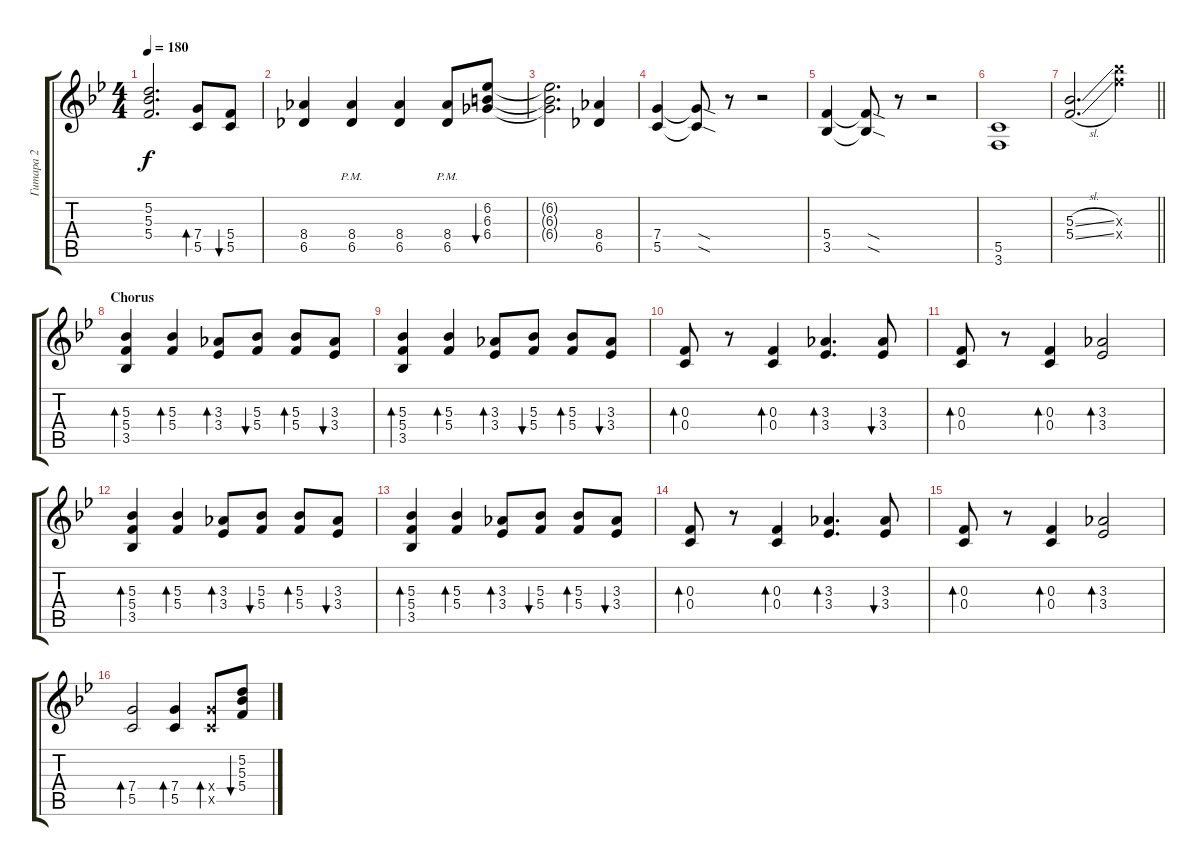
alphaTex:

\track ("Гитара 2" "Гитара 2") {instrument distortionguitar}
\staff {score tabs}
\tuning (D4 A3 F3 C3 G2 D2) {hide}
\ts (4 4)
\tempo 180
\clef g2
\ks gminor
(5.2{t} 5.3{t} 5.4{t}).2{d dy f} (7.4 5.5).8{bd 60} (5.4 5.5).8{bu 60} |
(8.4 6.5).4 (8.4{pm} 6.5{pm}).4 (8.4 6.5).4 (8.4{pm} 6.5{pm}).8 (6.2 6.3 6.4).8{bu 60} |
(6.2{t} 6.3{t} 6.4{t}).2{d} (8.4 6.5).4 |
(7.4 5.5).4 (7.4{sod t} 5.5{sod t}).8 r.8 r.2 |
(5.4 3.5).4 (5.4{sod t} 3.5{sod t}).8 r.8 r.2 |
(5.5 3.6).1 |
\barLineRight lightlight
(5.3{sl} 5.4{sl}).2{d} (17.3{x} 17.4{x}).4 |
\section ("" "Chorus")
(5.3 5.4 3.5).4{bd 60} (5.3 5.4).4{bd 60} (3.3 3.4).8{bd 60} (5.3 5.4).8{bu 60} (5.3 5.4).8{bd 60} (3.3 3.4).8{bu 60} |
(5.3 5.4 3.5).4{bd 60} (5.3 5.4).4{bd 60} (3.3 3.4).8{bd 60} (5.3 5.4).8{bu 60} (5.3 5.4).8{bd 60} (3.3 3.4).8{bu 60} |
(0.3 0.4).8{bd 60} r.8 (0.3 0.4).4{bd 60} (3.3 3.4).4{d bd 60} (3.3 3.4).8{bu 60} |
(0.3 0.4).8{bd 60} r.8 (0.3 0.4).4{bd 60} (3.3 3.4).2{bd 60} |
(5.3 5.4 3.5).4{bd 60} (5.3 5.4).4{bd 60} (3.3 3.4).8{bd 60} (5.3 5.4).8{bu 60} (5.3 5.4).8{bd 60} (3.3 3.4).8{bu 60} |
(5.3 5.4 3.5).4{bd 60} (5.3 5.4).4{bd 60} (3.3 3.4).8{bd 60} (5.3 5.4).8{bu 60} (5.3 5.4).8{bd 60} (3.3 3.4).8{bu 60} |
(0.3 0.4).8{bd 60} r.8 (0.3 0.4).4{bd 60} (3.3 3.4).4{d bd 60} (3.3 3.4).8{bu 60} |
(0.3 0.4).8{bd 60} r.8 (0.3 0.4).4{bd 60} (3.3 3.4).2{bd 60} |
(7.4 5.5).2{bd 60} (7.4 5.5).4{bd 60} (7.4{x} 5.5{x}).8{bd 60} (5.2 5.3 5.4).8{bu 60}
